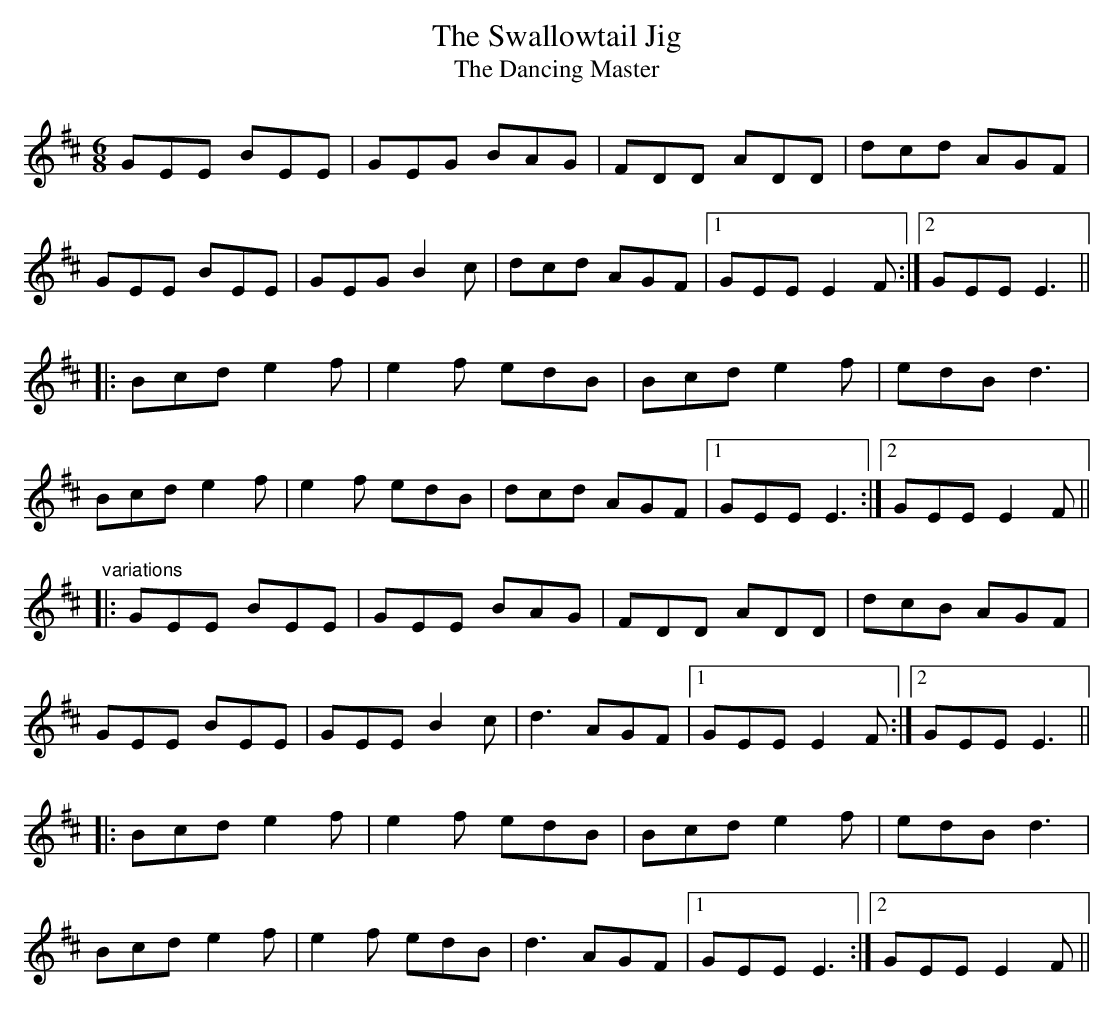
X:1
T:Swallowtail Jig, The
T:Dancing Master, The
M:6/8
K:Edor
GEE BEE|GEG BAG|FDD ADD|dcd AGF|
GEE BEE|GEG B2c|dcd AGF|1 GEE E2F:|2 GEE E3||
|:Bcd e2f|e2f edB|Bcd e2f|edB d3|
Bcd e2f|e2f edB|dcd AGF|1 GEE E3:|2 GEE E2F||
"variations"
|:GEE BEE|GEE BAG|FDD ADD|dcB AGF|
GEE BEE|GEE B2c|d3 AGF|1 GEE E2F:|2 GEE E3||
|:Bcd e2f|e2f edB|Bcd e2f|edB d3|
Bcd e2f|e2f edB|d3 AGF|1 GEE E3:|2 GEE E2F||
